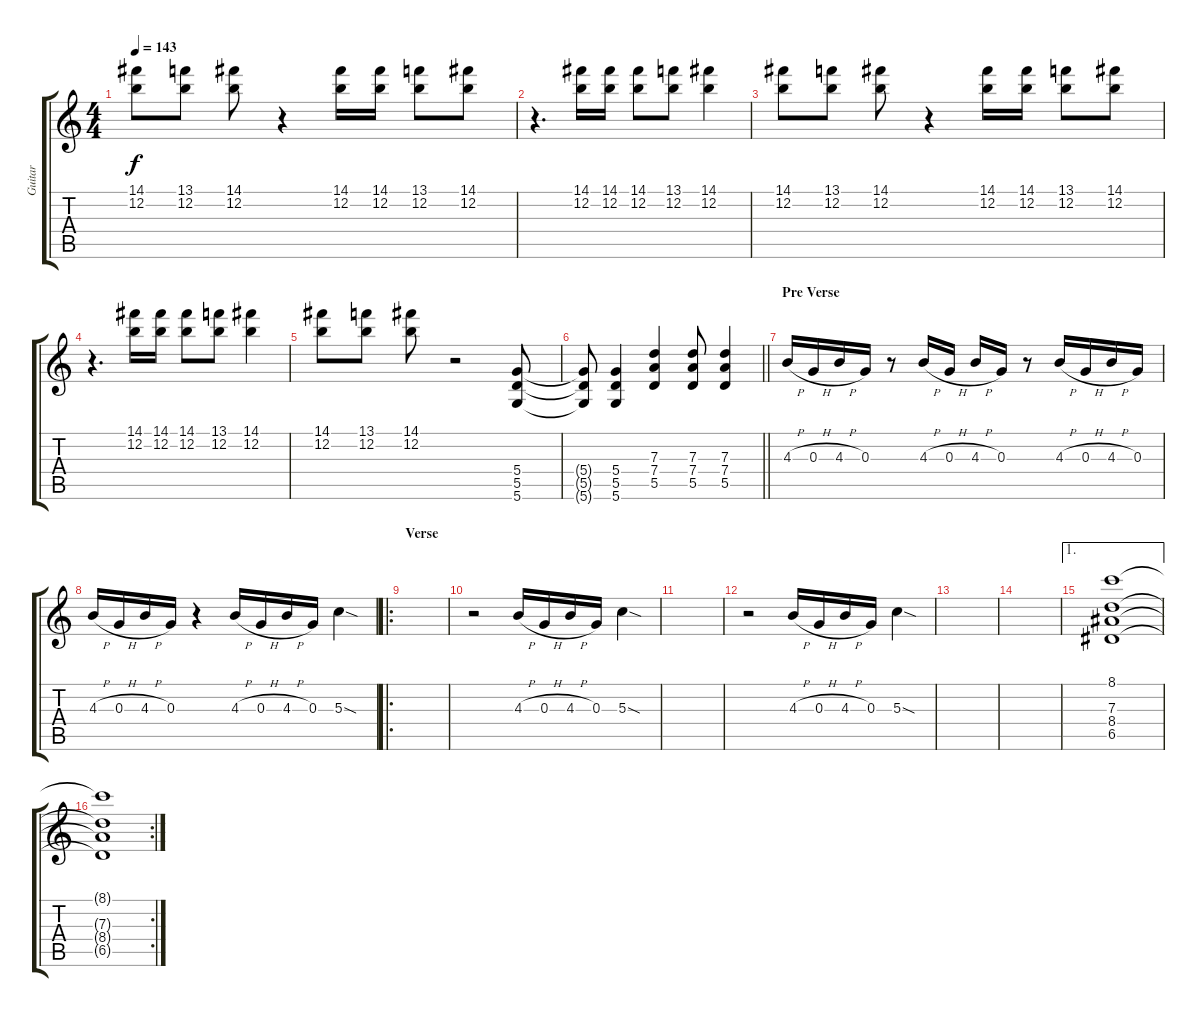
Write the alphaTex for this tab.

\track ("Guitar" "Guitar") {instrument overdrivenguitar}
\staff {score tabs}
\tuning (E4 B3 G3 D3 A2 D2) {hide}
\ts (4 4)
\tempo 143
\clef g2
\ks c
(14.1 12.2).8{dy f} (13.1 12.2).8 (14.1 12.2).8 r.4 (14.1 12.2).16 (14.1 12.2).16 (13.1 12.2).8 (14.1 12.2).8 |
r.4{d} (14.1 12.2).16 (14.1 12.2).16 (14.1 12.2).8 (13.1 12.2).8 (14.1 12.2).4 |
(14.1 12.2).8 (13.1 12.2).8 (14.1 12.2).8 r.4 (14.1 12.2).16 (14.1 12.2).16 (13.1 12.2).8 (14.1 12.2).8 |
r.4{d} (14.1 12.2).16 (14.1 12.2).16 (14.1 12.2).8 (13.1 12.2).8 (14.1 12.2).4 |
(14.1 12.2).8 (13.1 12.2).8 (14.1 12.2).8 r.2 (5.4 5.5 5.6).8 |
\barLineRight lightlight
(5.4{t} 5.5{t} 5.6{t}).8 (5.4 5.5 5.6).4 (7.3 7.4 5.5).4 (7.3 7.4 5.5).8 (7.3 7.4 5.5).4 |
\section ("" "Pre Verse")
4.3{h}.16 0.3{h}.16 4.3{h}.16 0.3.16 r.8 4.3{h}.16 0.3{h}.16 4.3{h}.16 0.3.16 r.8 4.3{h}.16 0.3{h}.16 4.3{h}.16 0.3.16 |
4.3{h}.16 0.3{h}.16 4.3{h}.16 0.3.16 r.4 4.3{h}.16 0.3{h}.16 4.3{h}.16 0.3.16 5.3{sod}.4 |
\ro
\section ("" "Verse")
|
r.2 4.3{h}.16 0.3{h}.16 4.3{h}.16 0.3.16 5.3{sod}.4 |
|
r.2 4.3{h}.16 0.3{h}.16 4.3{h}.16 0.3.16 5.3{sod}.4 |
|
|
\ae 1
(8.1 7.3 8.4 6.5).1 |
\rc 2
(8.1{t} 7.3{t} 8.4{t} 6.5{t}).1
